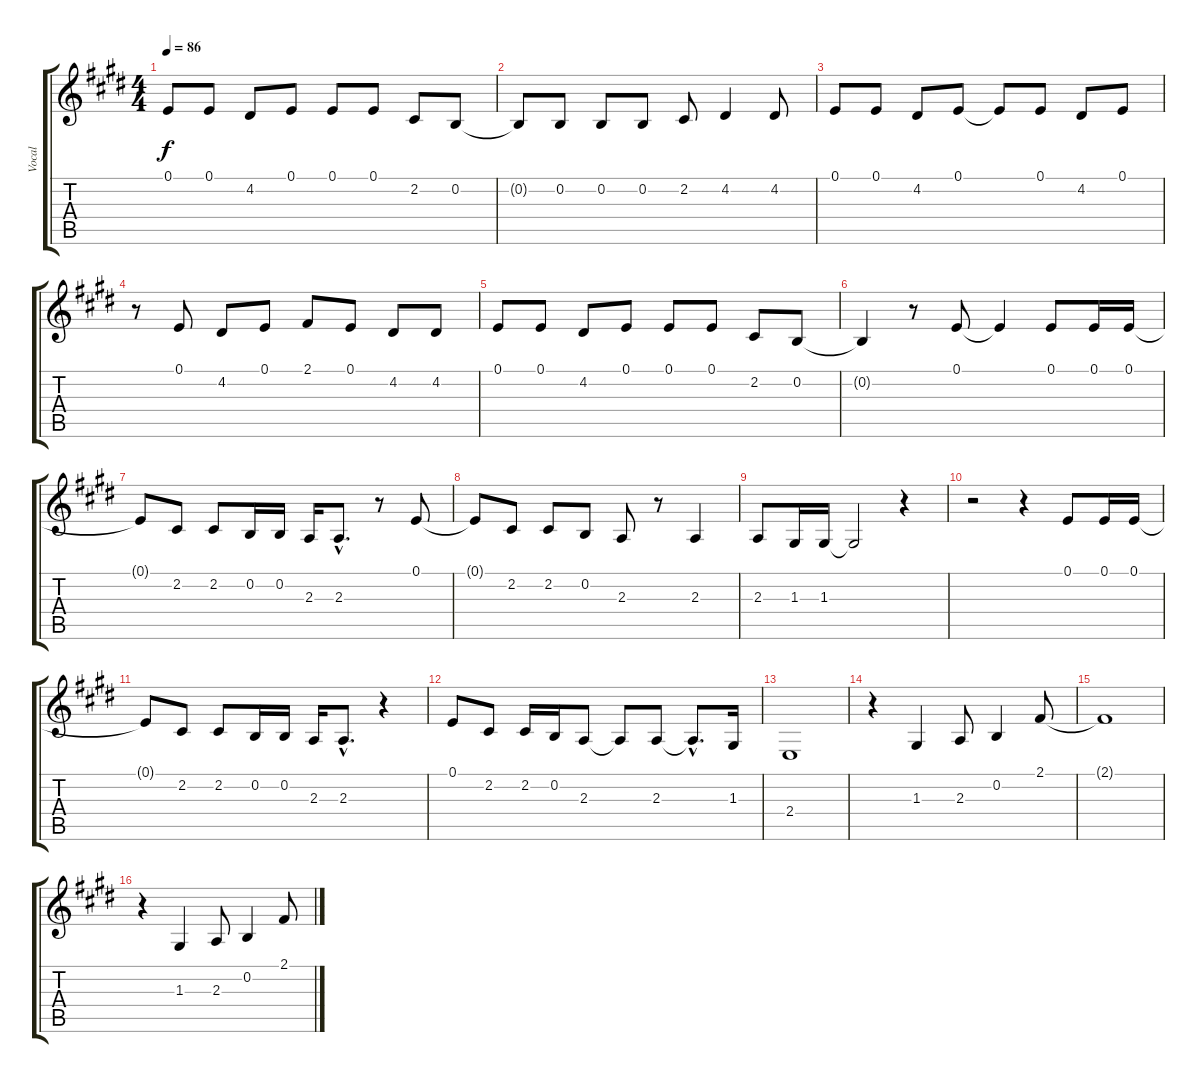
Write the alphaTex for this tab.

\track ("Vocal" "Vocal") {instrument altosax}
\staff {score tabs}
\tuning (E4 B3 G3 D3 A2 E2) {hide}
\ts (4 4)
\tempo 86
\clef g2
\ks e
0.1.8{dy f} 0.1.8 4.2.8 0.1.8 0.1.8 0.1.8 2.2.8 0.2.8 |
0.2{t}.8 0.2.8 0.2.8 0.2.8 2.2.8 4.2.4 4.2.8 |
0.1.8 0.1.8 4.2.8 0.1.8 0.1{t}.8 0.1.8 4.2.8 0.1.8 |
r.8 0.1.8 4.2.8 0.1.8 2.1.8 0.1.8 4.2.8 4.2.8 |
0.1.8 0.1.8 4.2.8 0.1.8 0.1.8 0.1.8 2.2.8 0.2.8 |
0.2{t}.4 r.8 0.1.8 0.1{t}.4 0.1.8 0.1.16 0.1.16 |
0.1{t}.8 2.2.8 2.2.8 0.2.16 0.2.16 2.3.16 2.3{hac}.8{d} r.8 0.1.8 |
0.1{t}.8 2.2.8 2.2.8 0.2.8 2.3.8 r.8 2.3.4 |
2.3.8 1.3.16 1.3.16 1.3{t}.2 r.4 |
r.2 r.4 0.1.8 0.1.16 0.1.16 |
0.1{t}.8 2.2.8 2.2.8 0.2.16 0.2.16 2.3.16 2.3{hac}.8{d} r.4 |
0.1.8 2.2.8 2.2.16 0.2.16 2.3.8 2.3{t}.8 2.3.8 2.3{hac t}.8{d} 1.3.16 |
2.4.1 |
r.4 1.3.4 2.3.8 0.2.4 2.1.8 |
2.1{t}.1 |
r.4 1.3.4 2.3.8 0.2.4 2.1.8
